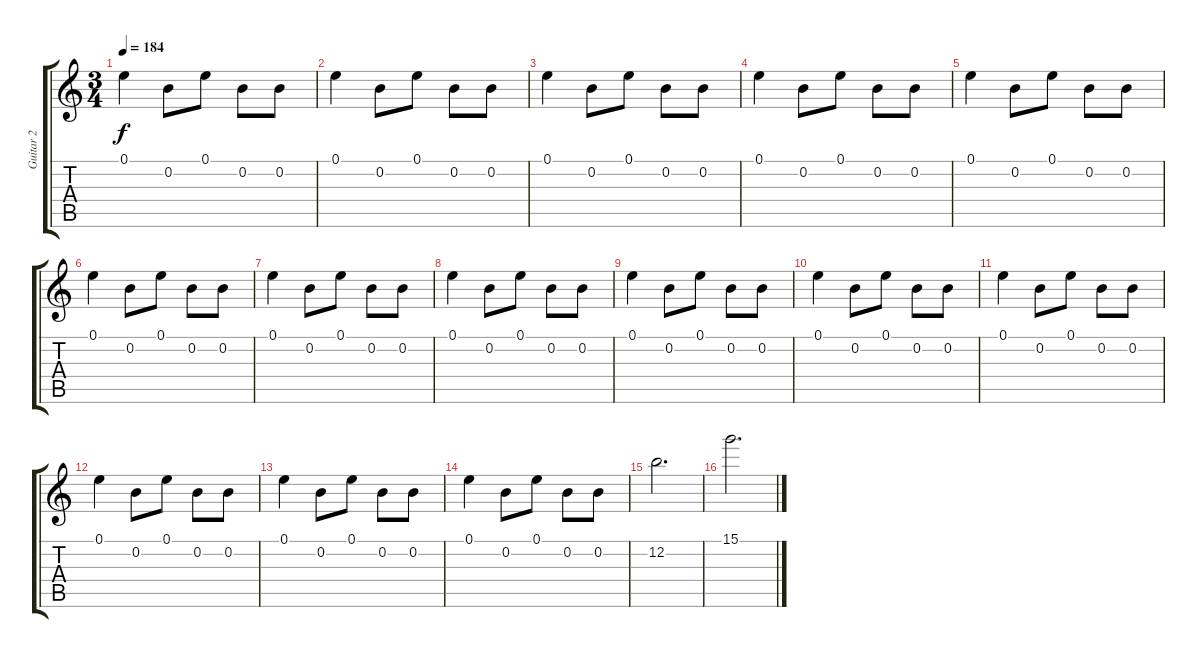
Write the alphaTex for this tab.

\track ("Guitar 2" "Guitar 2") {instrument distortionguitar}
\staff {score tabs}
\tuning (E4 B3 G3 D3 A2 E2) {hide}
\ts (3 4)
\tempo 184
\clef g2
\ks c
0.1.4{dy f} 0.2.8 0.1.8 0.2.8 0.2.8 |
0.1.4 0.2.8 0.1.8 0.2.8 0.2.8 |
0.1.4{volume 7} 0.2.8 0.1.8 0.2.8 0.2.8 |
0.1.4 0.2.8 0.1.8 0.2.8 0.2.8 |
0.1.4 0.2.8 0.1.8 0.2.8 0.2.8 |
0.1.4 0.2.8 0.1.8 0.2.8 0.2.8 |
0.1.4 0.2.8 0.1.8 0.2.8 0.2.8 |
0.1.4 0.2.8 0.1.8 0.2.8 0.2.8 |
0.1.4 0.2.8 0.1.8 0.2.8 0.2.8 |
0.1.4 0.2.8 0.1.8 0.2.8 0.2.8 |
0.1.4 0.2.8 0.1.8 0.2.8 0.2.8 |
0.1.4 0.2.8 0.1.8 0.2.8 0.2.8 |
0.1.4 0.2.8 0.1.8 0.2.8 0.2.8 |
0.1.4 0.2.8 0.1.8 0.2.8 0.2.8 |
12.2.2{d volume 12 instrument distortionguitar} |
15.1.2{d}
